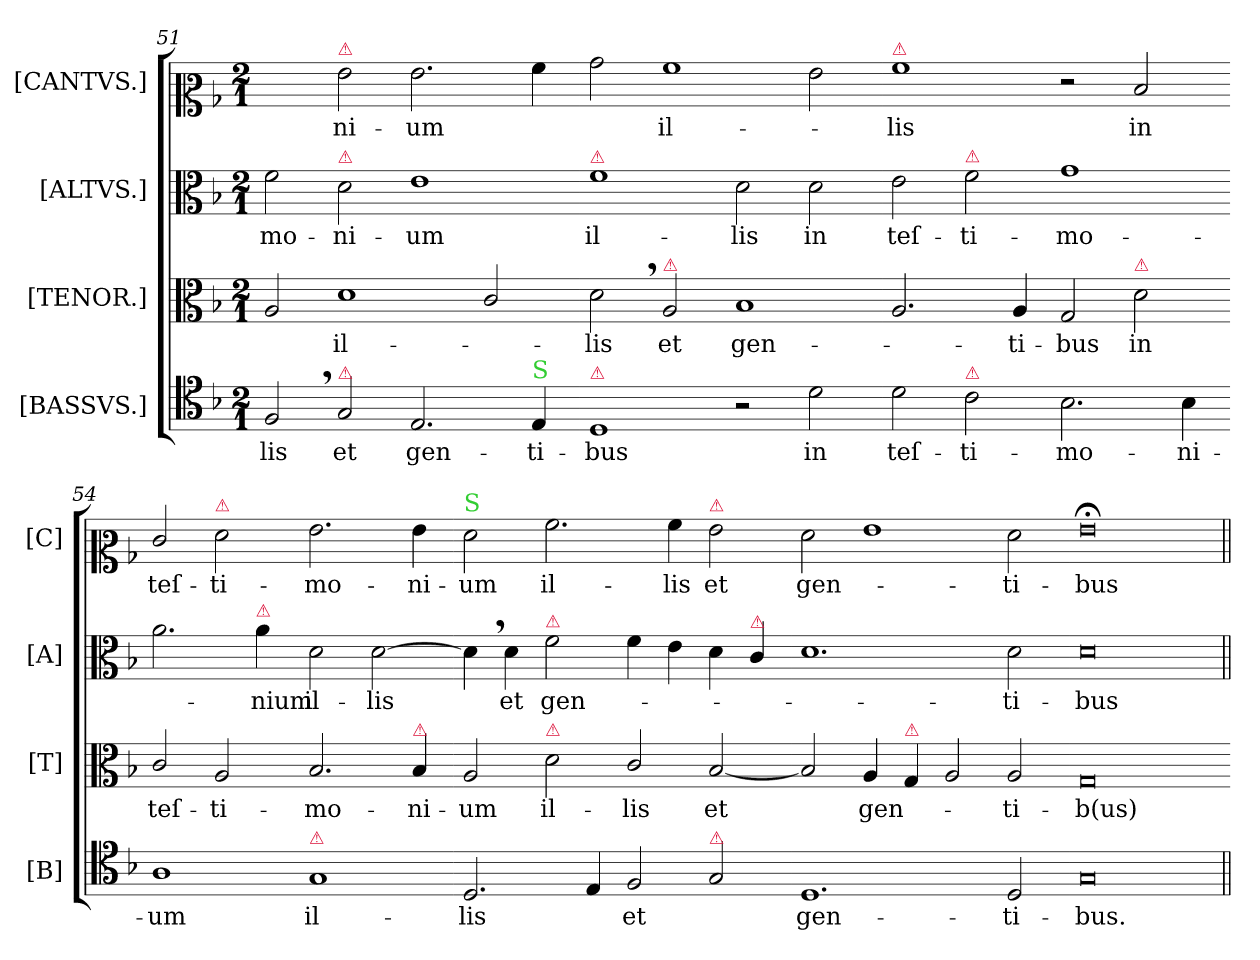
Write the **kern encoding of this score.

**kern	**text	**kern	**text	**kern	**text	**kern	**text
*part4	*part4	*part3	*part3	*part2	*part2	*part1	*part1
*staff4	*staff4	*staff3	*staff3	*staff2	*staff2	*staff1	*staff1
*I"[BASSVS.]	*	*I"[TENOR.]	*	*I"[ALTVS.]	*	*I"[CANTVS.]	*
*I'[B]	*	*I'[T]	*	*I'[A]	*	*I'[C]	*
*clefC4	*	*clefC3	*	*clefC3	*	*clefC2	*
*k[b-]	*	*k[b-]	*	*k[b-]	*	*k[b-]	*
*M2/1	*	*M2/1	*	*M2/1	*	*M2/1	*
=51	=51	=51	=51	=51	=51	=51	=51
!	!LO:LY:i	!	!	!	!	!	!
2F,</	-lis	2A/	.	2f\	-mo-	2ryy	.
!	!	!	!	!	!	!LO:TX:a:color=crimson:t=⚠	!
!	!	!	!	!LO:TX:a:color=crimson:t=⚠	!	!	!
!LO:TX:a:color=crimson:t=⚠	!	!	!	!	!	!	!
2G/	et	1d	-il-	2d\	-ni-	2g\	-ni-
2.E/	gen-	.	.	1e	-um	2.g\	-um
.	.	2c/	.	.	.	.	.
!LO:TX:a:color=limegreen:t=S	!	!	!	!	!	!	!
4E/	-ti-	.	.	.	.	4a\	.
=52-	=52-	=52-	=52-	=52-	=52-	=52-	=52-
!	!	!	!	!LO:TX:a:color=crimson:t=⚠	!	!	!
!LO:TX:a:color=crimson:t=⚠	!	!	!	!	!	!	!
1D	-bus	2d,\	lis	1f	il-	2b-\	.
!	!	!LO:TX:a:color=crimson:t=⚠	!	!	!	!	!
.	.	2A/	et	.	.	1a	il-
2r	.	1B-	gen-	2d\	-lis	.	.
!	!	!	!	!	!LO:LY:i	!	!
2d\	in	.	.	2d\	in	2g\	.
=53-	=53-	=53-	=53-	=53-	=53-	=53-	=53-
!	!	!	!	!	!	!LO:TX:a:color=crimson:t=⚠	!
!	!	!	!	!	!LO:LY:i	!	!
2d\	teſ-	2.A/	.	2e\	teſ-	1a	-lis
!	!	!	!	!LO:TX:a:color=crimson:t=⚠	!	!	!
!LO:TX:a:color=crimson:t=⚠	!	!	!	!	!	!	!
!	!	!	!	!	!LO:LY:i	!	!
2c\	-ti-	.	.	2f\	-ti-	.	.
.	.	4A/	-ti-	.	.	.	.
!	!	!	!	!	!LO:LY:i	!	!
2.B-\	-mo-	2G/	-bus	1g	-mo-	2r	.
!	!	!LO:TX:a:color=crimson:t=⚠	!	!	!	!	!
.	.	2d\	in	.	.	2d/	in
4B-\	-ni-	.	.	.	.	.	.
=54-	=54-	=54-	=54-	=54-	=54-	=54-	=54-
1A	-um	2c/	teſ-	2.a\	.	2e/	teſ-
!	!	!	!	!	!	!LO:TX:a:color=crimson:t=⚠	!
.	.	2A/	-ti-	.	.	2f\	-ti-
!	!	!	!	!LO:TX:a:color=crimson:t=⚠	!	!	!
!	!	!	!	!	!LO:LY:i	!	!
.	.	.	.	4a\	-nium	.	.
!LO:TX:a:color=crimson:t=⚠	!	!	!	!	!	!	!
!	!	!	!	!	!LO:LY:i	!	!
1G	il-	2.B-/	-mo-	2d\	il-	2.g\	-mo-
!	!	!	!	!	!LO:LY:i	!	!
.	.	.	.	[2d\	-lis	.	.
!	!	!LO:TX:a:color=crimson:t=⚠	!	!	!	!	!
.	.	4B-/	-ni-	.	.	4g\	-ni-
=55-	=55-	=55-	=55-	=55-	=55-	=55-	=55-
!	!	!	!	!	!	!LO:TX:a:color=limegreen:t=S	!
2.D/	-lis	2A/	-um	4d,<\]	.	2f\	-um
.	.	.	.	4d\	et	.	.
!	!	!	!	!LO:TX:a:color=crimson:t=⚠	!	!	!
!	!	!LO:TX:a:color=crimson:t=⚠	!	!	!	!	!
.	.	2d\	il-	2f\	gen-	2.a\	il-
4E/	.	.	.	.	.	.	.
2F/	et	2c/	-lis	4f\	.	.	.
.	.	.	.	4e\	.	4a\	-lis
!	!	!	!	!	!	!LO:TX:a:color=crimson:t=⚠	!
!LO:TX:a:color=crimson:t=⚠	!	!	!	!	!	!	!
2G/	.	[2B-/	et	4d\	.	2g\	et
!	!	!	!	!LO:TX:a:color=crimson:t=⚠	!	!	!
.	.	.	.	4c/	.	.	.
=56-	=56-	=56-	=56-	=56-	=56-	=56-	=56-
1.D	gen-	2B-/]	.	1.d	.	2f\	gen-
.	.	4A/	gen-	.	.	1g	.
!	!	!LO:TX:a:color=crimson:t=⚠	!	!	!	!	!
.	.	4G/	.	.	.	.	.
.	.	2A/	.	.	.	.	.
2D/	-ti-	2A/	-ti-	2d\	-ti-	2f\	-ti-
=57-	=57-	=57-	=57-	=57-	=57-	=57-	=57-
0G	-bus.	0G	-b(us)	0d	-bus	0g;	-bus
=||	=||	=-	=||	=||	=||	=||	=||
*-	*-	*-	*-	*-	*-	*-	*-
